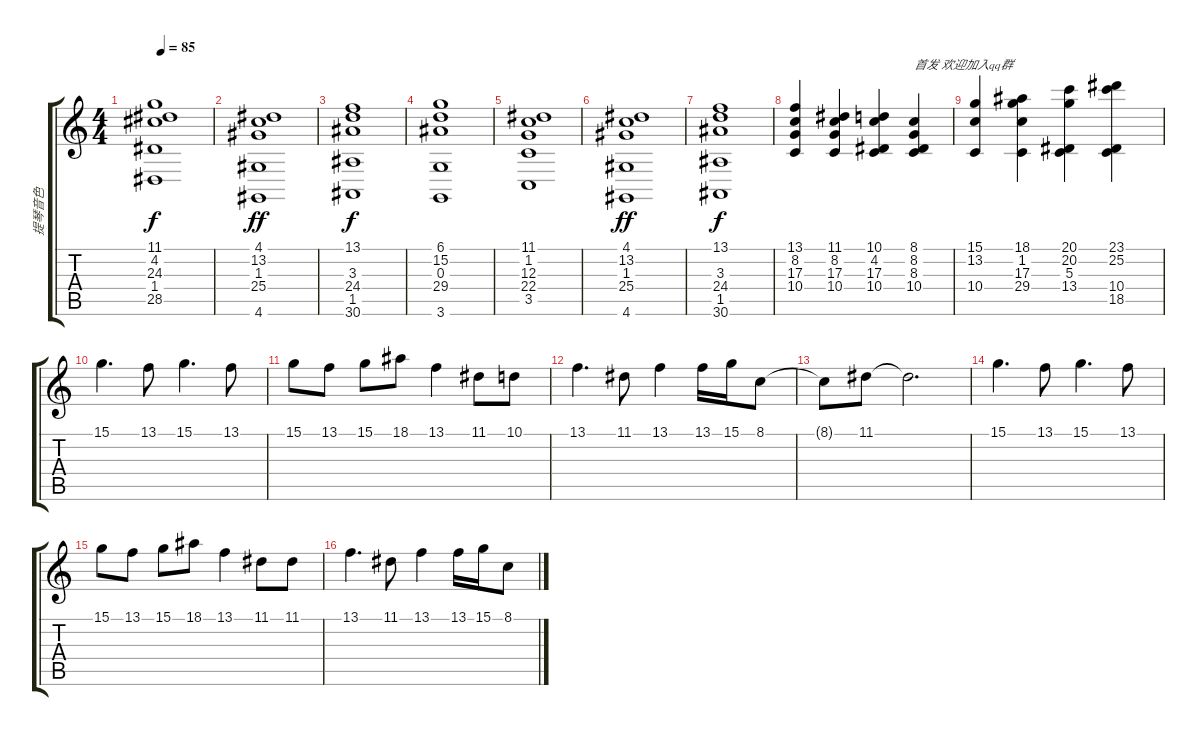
\track ("提琴音色" "提琴音色") {instrument violin}
\staff {score tabs}
\tuning (E4 B3 G3 D3 A2 E2) {hide}
\ts (4 4)
\tempo 85
\clef g2
\ks c
(11.1 4.2 24.3 1.4 28.5).1{dy f} |
(4.1 13.2 1.3 25.4 4.6).1{dy ff} |
(13.1 3.3 24.4 1.5 30.6).1{dy f} |
(6.1 15.2 0.3 29.4 3.6).1 |
(11.1 1.2 12.3 22.4 3.5).1 |
(4.1 13.2 1.3 25.4 4.6).1{dy ff} |
(13.1 3.3 24.4 1.5 30.6).1{dy f} |
(13.1 8.2 17.3 10.4).4 (11.1 8.2 17.3 10.4).4 (10.1 4.2 17.3 10.4).4 (8.1 8.2 8.3 10.4).4{txt "首发 欢迎加入qq群"} |
(15.1 13.2 10.4).4 (18.1 1.2 17.3 29.4).4 (20.1 20.2 5.3 13.4).4 (23.1 25.2 10.4 18.5).4 |
15.1.4{d} 13.1.8 15.1.4{d} 13.1.8 |
15.1.8 13.1.8 15.1.8 18.1.8 13.1.4 11.1.8 10.1.8 |
13.1.4{d} 11.1.8 13.1.4 13.1.16 15.1.16 8.1.8 |
8.1{t}.8 11.1.8 11.1{t}.2{d} |
15.1.4{d} 13.1.8 15.1.4{d} 13.1.8 |
15.1.8 13.1.8 15.1.8 18.1.8 13.1.4 11.1.8 11.1.8 |
13.1.4{d} 11.1.8 13.1.4 13.1.16 15.1.16 8.1.8
